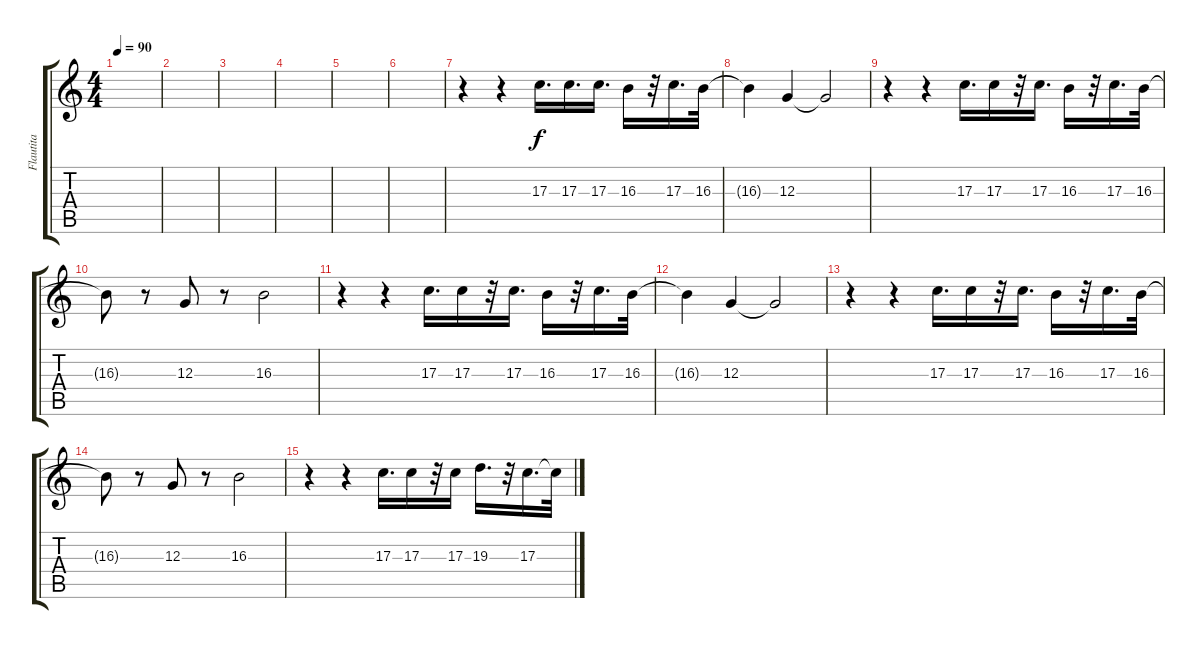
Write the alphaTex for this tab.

\track ("Flautita" "Flautita") {instrument ocarina}
\staff {score tabs}
\tuning (E4 B3 G3 D3 A2 E2) {hide}
\ts (4 4)
\tempo 90
\clef g2
\ks c
|
|
|
|
|
|
r.4 r.4 17.3.16{d} 17.3.16{d} 17.3.16{d} 16.3.16 r.32 17.3.16{d} 16.3.32 |
16.3{t}.4 12.3.4 12.3{t}.2 |
r.4 r.4 17.3.16{d} 17.3.16 r.32 17.3.16{d} 16.3.16 r.32 17.3.16{d} 16.3.32 |
16.3{t}.8 r.8 12.3.8 r.8 16.3.2 |
r.4 r.4 17.3.16{d} 17.3.16 r.32 17.3.16{d} 16.3.16 r.32 17.3.16{d} 16.3.32 |
16.3{t}.4 12.3.4 12.3{t}.2 |
r.4 r.4 17.3.16{d} 17.3.16 r.32 17.3.16{d} 16.3.16 r.32 17.3.16{d} 16.3.32 |
16.3{t}.8 r.8 12.3.8 r.8 16.3.2 |
r.4 r.4 17.3.16{d} 17.3.16 r.32 17.3.16 19.3.16{d} r.32 17.3.16{d} 17.3{t}.32
